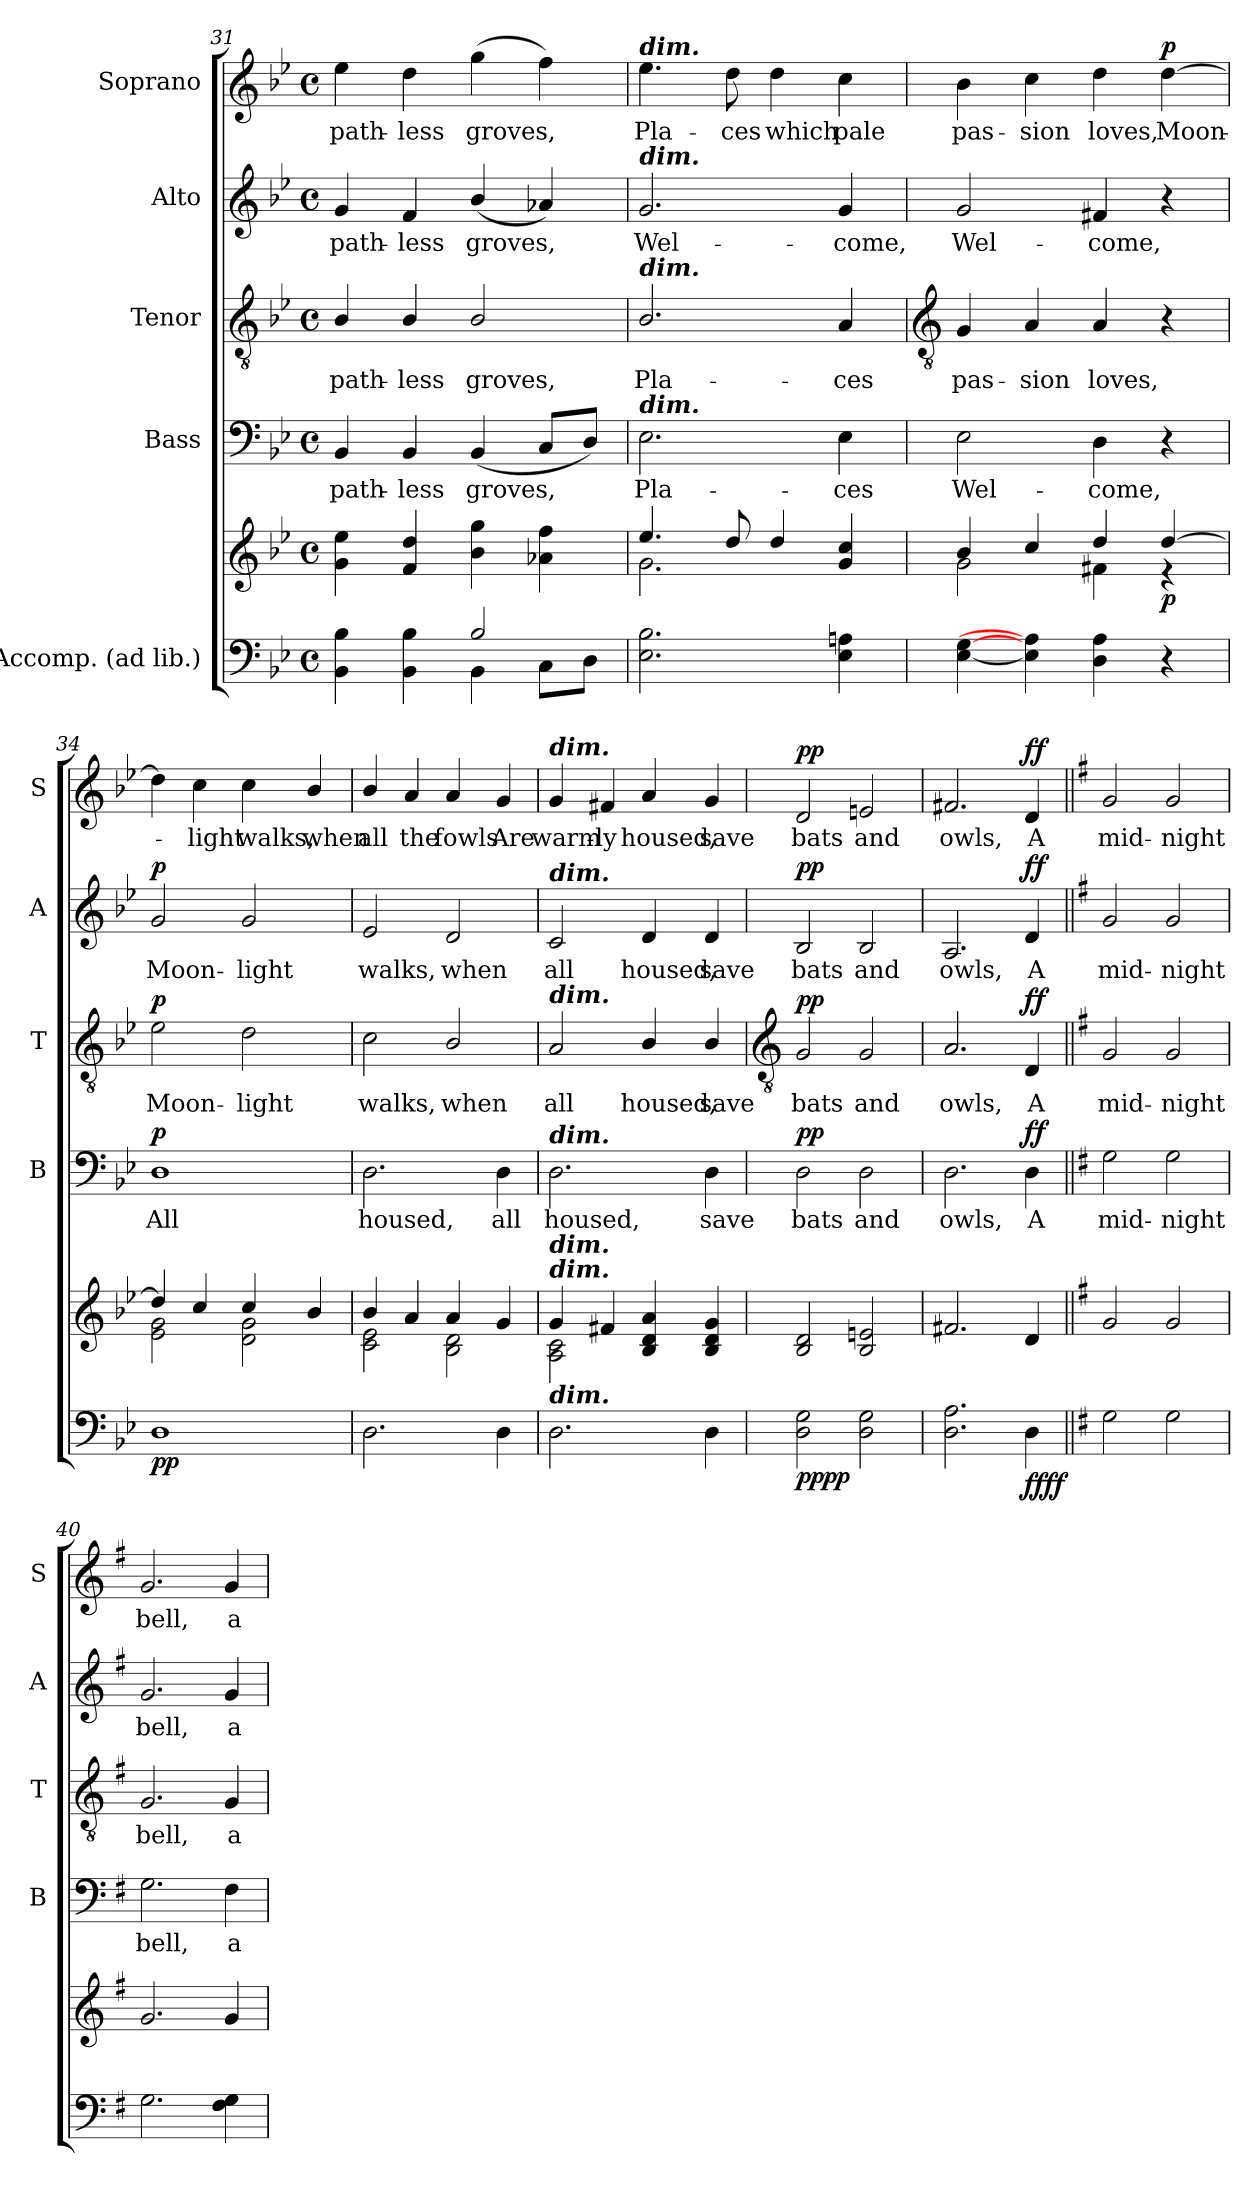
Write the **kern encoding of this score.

**kern	**kern	**dynam	**kern	**text	**dynam	**kern	**text	**dynam	**kern	**text	**dynam	**kern	**text	**dynam
*part5	*part5	*part5	*part4	*part4	*part4	*part3	*part3	*part3	*part2	*part2	*part2	*part1	*part1	*part1
*staff6	*staff5	*staff5/6	*staff4	*staff4	*staff4	*staff3	*staff3	*staff3	*staff2	*staff2	*staff2	*staff1	*staff1	*staff1
*I"Accomp. (ad lib.)	*	*	*I"Bass	*	*	*I"Tenor	*	*	*I"Alto	*	*	*I"Soprano	*	*
*	*	*	*I'B	*	*	*I'T	*	*	*I'A	*	*	*I'S	*	*
*clefF4	*clefG2	*	*clefF4	*	*	*clefGv2	*	*	*clefG2	*	*	*clefG2	*	*
*k[b-e-]	*k[b-e-]	*	*k[b-e-]	*	*	*k[b-e-]	*	*	*k[b-e-]	*	*	*k[b-e-]	*	*
*B-:	*B-:	*	*B-:	*	*	*B-:	*	*	*B-:	*	*	*B-:	*	*
*M4/4	*M4/4	*	*M4/4	*	*	*M4/4	*	*	*M4/4	*	*	*M4/4	*	*
*met(c)	*met(c)	*	*met(c)	*	*	*met(c)	*	*	*met(c)	*	*	*met(c)	*	*
=31	=31	=31	=31	=31	=31	=31	=31	=31	=31	=31	=31	=31	=31	=31
*^	*^	*	*	*	*	*	*	*	*	*	*	*	*	*
!	!	!	!	!	!	!LO:LY:b	!	!	!LO:LY:b	!	!	!LO:LY:b	!	!	!LO:LY:b	!
2ryy	4BB- 4B-	4g\ 4ee-\	2ryy	.	4BB-	path-	.	4B-/	path-	.	4g	path-	.	4ee-	path-	.
!	!	!	!	!	!	!LO:LY:b	!	!	!LO:LY:b	!	!	!LO:LY:b	!	!	!LO:LY:b	!
.	4BB- 4B-	4f 4dd	.	.	4BB-	-less	.	4B-/	-less	.	4f	-less	.	4dd	-less	.
!	!	!	!	!	!	!LO:LY:b	!	!	!LO:LY:b	!	!	!LO:LY:b	!	!	!LO:LY:b	!
2B-/	4BB-\	4b-\ 4gg\	2ryy	.	(<4BB-	groves,	.	2B-/	groves,	.	(<4b-/	groves,	.	(>4gg	groves,	.
.	8C\L	4a-X\ 4ff\	.	.	8CL	.	.	.	.	.	4a-X)	.	.	4ff)	.	.
.	8D\J	.	.	.	8DJ)	.	.	.	.	.	.	.	.	.	.	.
=32	=32	=32	=32	=32	=32	=32	=32	=32	=32	=32	=32	=32	=32	=32	=32	=32
!	!	!	!	!	!	!	!	!	!	!	!	!	!	!LO:TX:a:Bi:t=dim.	!	!
!	!	!	!	!	!	!	!	!	!	!	!LO:TX:a:Bi:t=dim.	!	!	!	!	!
!	!	!	!	!	!	!	!	!LO:TX:a:Bi:t=dim.	!	!	!	!	!	!	!	!
!	!	!	!	!	!LO:TX:a:Bi:t=dim.	!	!	!	!	!	!	!	!	!	!	!
!LO:TX:a:Bi:t=dim.	!	!	!	!	!	!	!	!	!	!	!	!	!	!	!	!
!	!	!	!	!	!	!LO:LY:b	!	!	!LO:LY:b	!	!	!LO:LY:b	!	!	!LO:LY:b	!
*v	*v	*	*	*	*	*	*	*	*	*	*	*	*	*	*	*
2.E- 2.B-	4.ee-	2.g\	.	2.E-	Pla-	.	2.B-/	Pla-	.	2.g	Wel-	.	4.ee-	Pla-	.
!	!	!	!	!	!	!	!	!	!	!	!	!	!	!LO:LY:b	!
.	8dd	.	.	.	.	.	.	.	.	.	.	.	8dd	-ces	.
!	!	!	!	!	!	!	!	!	!	!	!	!	!	!LO:LY:b	!
.	4dd	.	.	.	.	.	.	.	.	.	.	.	4dd	which	.
!	!	!	!	!	!LO:LY:b	!	!	!LO:LY:b	!	!	!LO:LY:b	!	!	!LO:LY:b	!
4E- 4An	4g 4cc	4ryy	.	4E-	-ces	.	4A	-ces	.	4g	-come,	.	4cc	pale	.
!!LO:LB:g=z
=33	=33	=33	=33	=33	=33	=33	=33	=33	=33	=33	=33	=33	=33	=33	=33
*	*	*	*	*	*	*	*clefGv2	*	*	*	*	*	*	*	*
!	!	!	!	!	!LO:LY:b	!	!	!LO:LY:b	!	!	!LO:LY:b	!	!	!LO:LY:b	!
[4E- [4G	4b-/	2g\	.	2E-	Wel-	.	4G	pas-	.	2g	Wel-	.	4b-	pas-	.
!	!	!	!	!	!	!	!	!LO:LY:b	!	!	!	!	!	!LO:LY:b	!
4E-] 4A]	4cc/	.	.	.	.	.	4A	-sion	.	.	.	.	4cc	-sion	.
!	!	!	!	!	!LO:LY:b	!	!	!LO:LY:b	!	!	!LO:LY:b	!	!	!LO:LY:b	!
4D 4A	4dd/	4f#X\	.	4D	-come,	.	4A	loves,	.	4f#X	-come,	.	4dd	loves,	.
!	!	!	!LO:DY:b	!	!	!	!	!	!	!	!	!	!	!LO:LY:b	!LO:DY:b
4r	[4dd/	4r	p	4r	.	.	4r	.	.	4r	.	.	[4dd	Moon-	p
=34	=34	=34	=34	=34	=34	=34	=34	=34	=34	=34	=34	=34	=34	=34	=34
!	!	!	!LO:DY:b=2	!	!LO:LY:b	!	!	!LO:LY:b	!	!	!LO:LY:b	!	!	!	!
!	!	!	!LO:DY:n=1:b	!	!	!LO:DY:b	!	!	!LO:DY:b	!	!	!LO:DY:b	!	!	!
1D	4dd/]	2e-\ 2g\	p p	1D	All	p	2e-	Moon-	p	2g	Moon-	p	4dd]	.	.
!	!	!	!	!	!	!	!	!	!	!	!	!	!	!LO:LY:b	!
.	4cc/	.	.	.	.	.	.	.	.	.	.	.	4cc	light	.
!	!	!	!	!	!	!	!	!LO:LY:b	!	!	!LO:LY:b	!	!	!LO:LY:b	!
.	4cc/	2d\ 2g\	.	.	.	.	2d	-light	.	2g	-light	.	4cc	walks,	.
!	!	!	!	!	!	!	!	!	!	!	!	!	!	!LO:LY:b	!
.	4b-/	.	.	.	.	.	.	.	.	.	.	.	4b-/	when	.
=35	=35	=35	=35	=35	=35	=35	=35	=35	=35	=35	=35	=35	=35	=35	=35
!	!	!	!	!	!LO:LY:b	!	!	!LO:LY:b	!	!	!LO:LY:b	!	!	!LO:LY:b	!
2.D	4b-/	2c\ 2e-\	.	2.D	housed,	.	2c	walks,	.	2e-	walks,	.	4b-/	all	.
!	!	!	!	!	!	!	!	!	!	!	!	!	!	!LO:LY:b	!
.	4a	.	.	.	.	.	.	.	.	.	.	.	4a	the	.
!	!	!	!	!	!	!	!	!LO:LY:b	!	!	!LO:LY:b	!	!	!LO:LY:b	!
.	4a	2B-\ 2d\	.	.	.	.	2B-/	when	.	2d	when	.	4a	fowls	.
!	!	!	!	!	!LO:LY:b	!	!	!	!	!	!	!	!	!LO:LY:b	!
4D	4g	.	.	4D	all	.	.	.	.	.	.	.	4g	Are	.
=36	=36	=36	=36	=36	=36	=36	=36	=36	=36	=36	=36	=36	=36	=36	=36
!	!	!	!	!	!	!	!	!	!	!	!	!	!LO:TX:a:Bi:t=dim.	!	!
!	!	!	!	!	!	!	!	!	!	!LO:TX:a:Bi:t=dim.	!	!	!	!	!
!	!	!	!	!	!	!	!LO:TX:a:Bi:t=dim.	!	!	!	!	!	!	!	!
!	!	!	!	!LO:TX:a:Bi:t=dim.	!	!	!	!	!	!	!	!	!	!	!
!	!LO:TX:a:Bi:t=dim.	!	!	!	!	!	!	!	!	!	!	!	!	!	!
!	!LO:TX:a:Bi:t=dim.	!	!	!	!	!	!	!	!	!	!	!	!	!	!
!LO:TX:a:Bi:t=dim.	!	!	!	!	!	!	!	!	!	!	!	!	!	!	!
!	!	!	!	!	!LO:LY:b	!	!	!LO:LY:b	!	!	!LO:LY:b	!	!	!LO:LY:b	!
2.D	4g	2A\ 2c\	.	2.D	housed,	.	2A	all	.	2c	all	.	4g	warm-	.
!	!	!	!	!	!	!	!	!	!	!	!	!	!	!LO:LY:b	!
.	4f#X	.	.	.	.	.	.	.	.	.	.	.	4f#X	-ly	.
!	!	!	!	!	!	!	!	!LO:LY:b	!	!	!LO:LY:b	!	!	!LO:LY:b	!
.	4B- 4d 4a	2ryy	.	.	.	.	4B-/	housed,	.	4d	housed,	.	4a	housed,	.
!	!	!	!	!	!LO:LY:b	!	!	!LO:LY:b	!	!	!LO:LY:b	!	!	!LO:LY:b	!
4D	4B- 4d 4g	.	.	4D	save	.	4B-/	save	.	4d	save	.	4g	save	.
*	*v	*v	*	*	*	*	*	*	*	*	*	*	*	*	*
!!LO:LB:g=z
=37	=37	=37	=37	=37	=37	=37	=37	=37	=37	=37	=37	=37	=37	=37
*	*	*	*	*	*	*clefGv2	*	*	*	*	*	*	*	*
!	!	!LO:DY:b=2	!	!LO:LY:b	!	!	!LO:LY:b	!	!	!LO:LY:b	!	!	!LO:LY:b	!
!	!	!LO:DY:n=1:b	!	!	!LO:DY:b	!	!	!LO:DY:b	!	!	!LO:DY:b	!	!	!LO:DY:b
2D 2G	2B- 2d	pp pp	2D	bats	pp	2G	bats	pp	2B-	bats	pp	2d	bats	pp
!	!	!	!	!LO:LY:b	!	!	!LO:LY:b	!	!	!LO:LY:b	!	!	!LO:LY:b	!
2D 2G	2B- 2en	.	2D	and	.	2G	and	.	2B-	and	.	2en	and	.
=38	=38	=38	=38	=38	=38	=38	=38	=38	=38	=38	=38	=38	=38	=38
!	!	!	!	!LO:LY:b	!	!	!LO:LY:b	!	!	!LO:LY:b	!	!	!LO:LY:b	!
2.D 2.A	2.f#X	.	2.D	owls,	.	2.A	owls,	.	2.A	owls,	.	2.f#X	owls,	.
!	!	!LO:DY:b=2	!	!LO:LY:b	!	!	!LO:LY:b	!	!	!LO:LY:b	!	!	!LO:LY:b	!
!	!	!LO:DY:n=1:b	!	!	!LO:DY:b	!	!	!LO:DY:b	!	!	!LO:DY:b	!	!	!LO:DY:b
4D	4d	ff ff	4D	A	ff	4D	A	ff	4d	A	ff	4d	A	ff
=39||	=39||	=39||	=39||	=39||	=39||	=39||	=39||	=39||	=39||	=39||	=39||	=39||	=39||	=39||
*k[f#]	*k[f#]	*	*k[f#]	*	*	*k[f#]	*	*	*k[f#]	*	*	*k[f#]	*	*
*G:	*G:	*	*G:	*	*	*G:	*	*	*G:	*	*	*G:	*	*
!	!	!	!	!LO:LY:b	!	!	!LO:LY:b	!	!	!LO:LY:b	!	!	!LO:LY:b	!
2G	2g	.	2G	mid-	.	2G	mid-	.	2g	mid-	.	2g	mid-	.
!	!	!	!	!LO:LY:b	!	!	!LO:LY:b	!	!	!LO:LY:b	!	!	!LO:LY:b	!
2G	2g	.	2G	-night	.	2G	-night	.	2g	-night	.	2g	-night	.
=40	=40	=40	=40	=40	=40	=40	=40	=40	=40	=40	=40	=40	=40	=40
!	!	!	!	!LO:LY:b	!	!	!LO:LY:b	!	!	!LO:LY:b	!	!	!LO:LY:b	!
2.G	2.g	.	2.G	bell,	.	2.G	bell,	.	2.g	bell,	.	2.g	bell,	.
!	!	!	!	!LO:LY:b	!	!	!LO:LY:b	!	!	!LO:LY:b	!	!	!LO:LY:b	!
4F# 4G	4g	.	4F#	a	.	4G	a	.	4g	a	.	4g	a	.
=	=	=	=	=	=	=	=	=	=	=	=	=	=	=
*-	*-	*-	*-	*-	*-	*-	*-	*-	*-	*-	*-	*-	*-	*-
